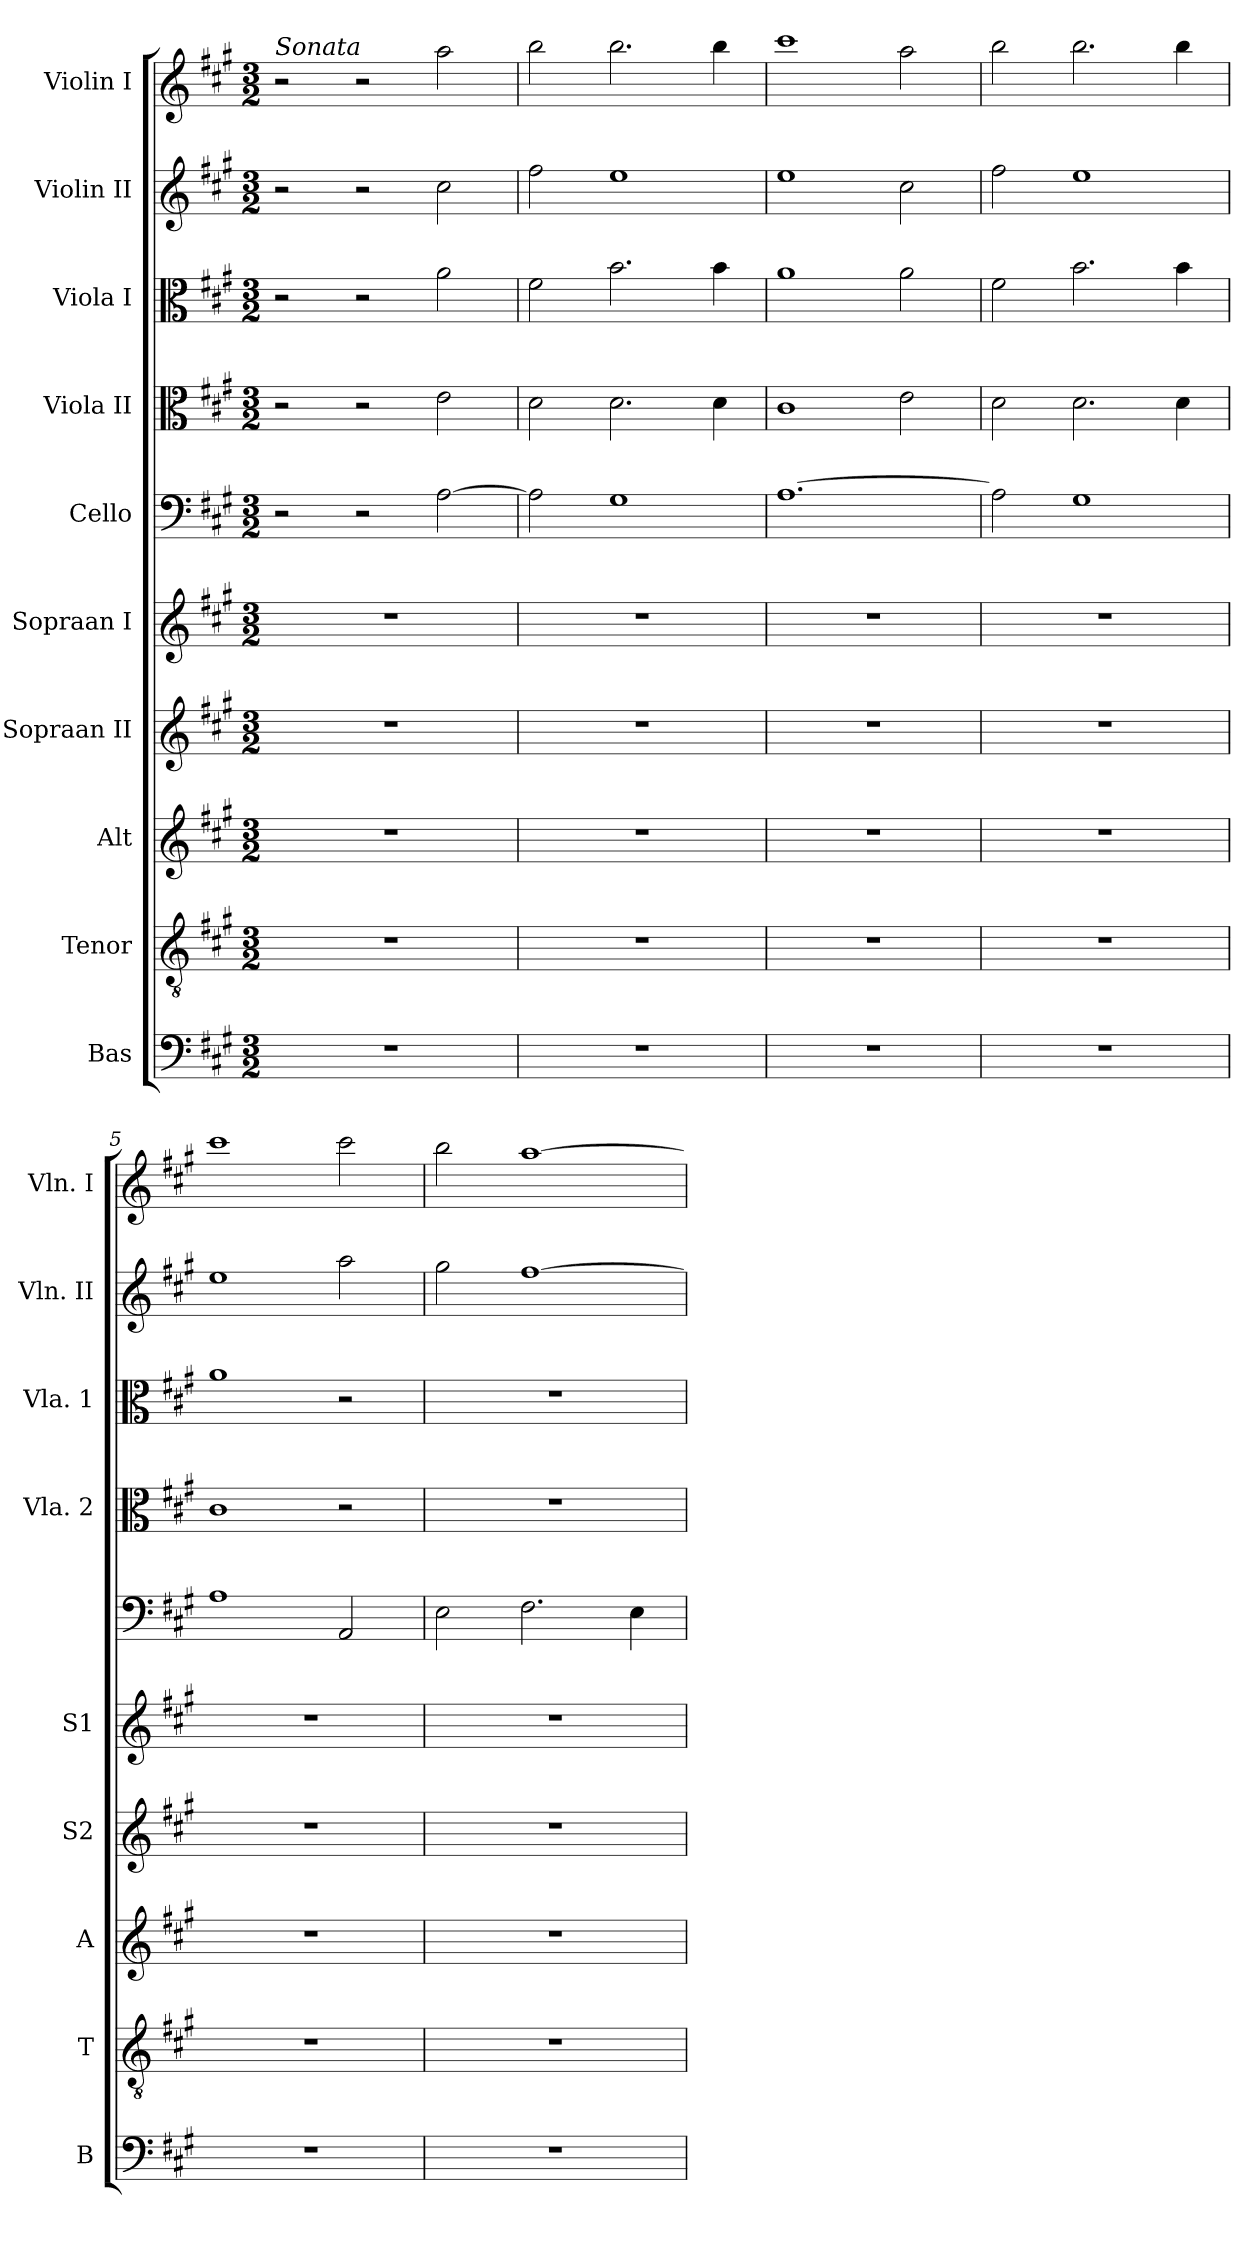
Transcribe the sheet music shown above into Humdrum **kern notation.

**kern	**kern	**kern	**kern	**kern	**kern	**kern	**kern	**kern	**kern
*part10	*part9	*part8	*part7	*part6	*part5	*part4	*part3	*part2	*part1
*staff10	*staff9	*staff8	*staff7	*staff6	*staff5	*staff4	*staff3	*staff2	*staff1
*I"Bas	*I"Tenor	*I"Alt	*I"Sopraan II	*I"Sopraan I	*I"Cello	*I"Viola II	*I"Viola I	*I"Violin II	*I"Violin I
*I'B	*I'T	*I'A	*I'S2	*I'S1	*	*I'Vla. 2	*I'Vla. 1	*I'Vln. II	*I'Vln. I
*clefF4	*clefGv2	*clefG2	*clefG2	*clefG2	*clefF4	*clefC3	*clefC3	*clefG2	*clefG2
*k[f#c#g#]	*k[f#c#g#]	*k[f#c#g#]	*k[f#c#g#]	*k[f#c#g#]	*k[f#c#g#]	*k[f#c#g#]	*k[f#c#g#]	*k[f#c#g#]	*k[f#c#g#]
*A:	*A:	*A:	*A:	*A:	*A:	*A:	*A:	*A:	*A:
*M3/2	*M3/2	*M3/2	*M3/2	*M3/2	*M3/2	*M3/2	*M3/2	*M3/2	*M3/2
=1	=1	=1	=1	=1	=1	=1	=1	=1	=1
!	!	!	!	!	!	!	!	!	!LO:TX:a:i:t=Sonata
1.r	1.r	1.r	1.r	1.r	2r	2r	2r	2r	2r
.	.	.	.	.	2r	2r	2r	2r	2r
.	.	.	.	.	[2A\	2e\	2a\	2cc#\	2aa\
=2	=2	=2	=2	=2	=2	=2	=2	=2	=2
1.r	1.r	1.r	1.r	1.r	2A\]	2d\	2f#\	2ff#\	2bb\
.	.	.	.	.	1G#	2.d\	2.b\	1ee	2.bb\
.	.	.	.	.	.	4d\	4b\	.	4bb\
=3	=3	=3	=3	=3	=3	=3	=3	=3	=3
1.r	1.r	1.r	1.r	1.r	[1.A	1c#	1a	1ee	1ccc#
.	.	.	.	.	.	2e\	2a\	2cc#\	2aa\
=4	=4	=4	=4	=4	=4	=4	=4	=4	=4
1.r	1.r	1.r	1.r	1.r	2A\]	2d\	2f#\	2ff#\	2bb\
.	.	.	.	.	1G#	2.d\	2.b\	1ee	2.bb\
.	.	.	.	.	.	4d\	4b\	.	4bb\
=5	=5	=5	=5	=5	=5	=5	=5	=5	=5
1.r	1.r	1.r	1.r	1.r	1A	1c#	1a	1ee	1ccc#
.	.	.	.	.	2AA/	2r	2r	2aa\	2ccc#\
=6	=6	=6	=6	=6	=6	=6	=6	=6	=6
1.r	1.r	1.r	1.r	1.r	2E\	1.r	1.r	2gg#\	2bb\
.	.	.	.	.	2.F#\	.	.	[1ff#	[1aa
.	.	.	.	.	4E\	.	.	.	.
=	=	=	=	=	=	=	=	=	=
*-	*-	*-	*-	*-	*-	*-	*-	*-	*-
